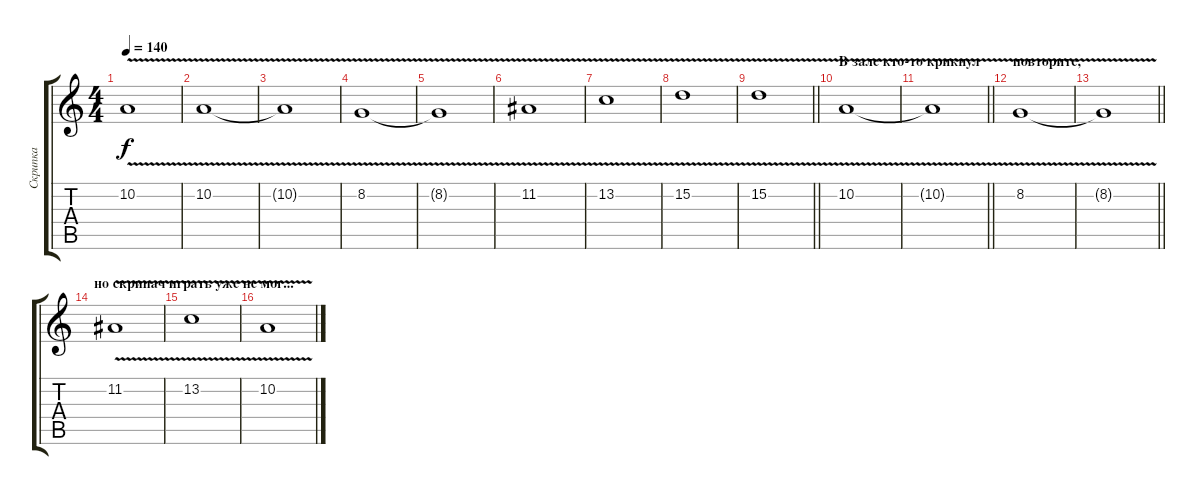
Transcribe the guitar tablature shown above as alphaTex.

\track ("Скрипка" "Скрипка") {instrument piccolo}
\staff {score tabs}
\tuning (E4 B3 G3 D3 A2 E2) {hide}
\ts (4 4)
\tempo 140
\clef g2
\ks c
10.2{v t}.1{dy f} |
10.2{v}.1{volume 8} |
10.2{v t}.1 |
8.2{v}.1 |
8.2{v t}.1 |
11.2{v}.1 |
13.2{v}.1 |
15.2{v}.1 |
\barLineRight lightlight
15.2{v}.1{volume 10} |
\section ("" "В зале кто-то крикнул ")
10.2{v}.1{volume 8} |
\barLineRight lightlight
10.2{v t}.1 |
\section ("" "повторите, ")
8.2{v}.1 |
\barLineRight lightlight
8.2{v t}.1 |
\section ("" "но скрипач играть уже не мог...")
11.2{v}.1 |
13.2{v}.1 |
10.2{v}.1
